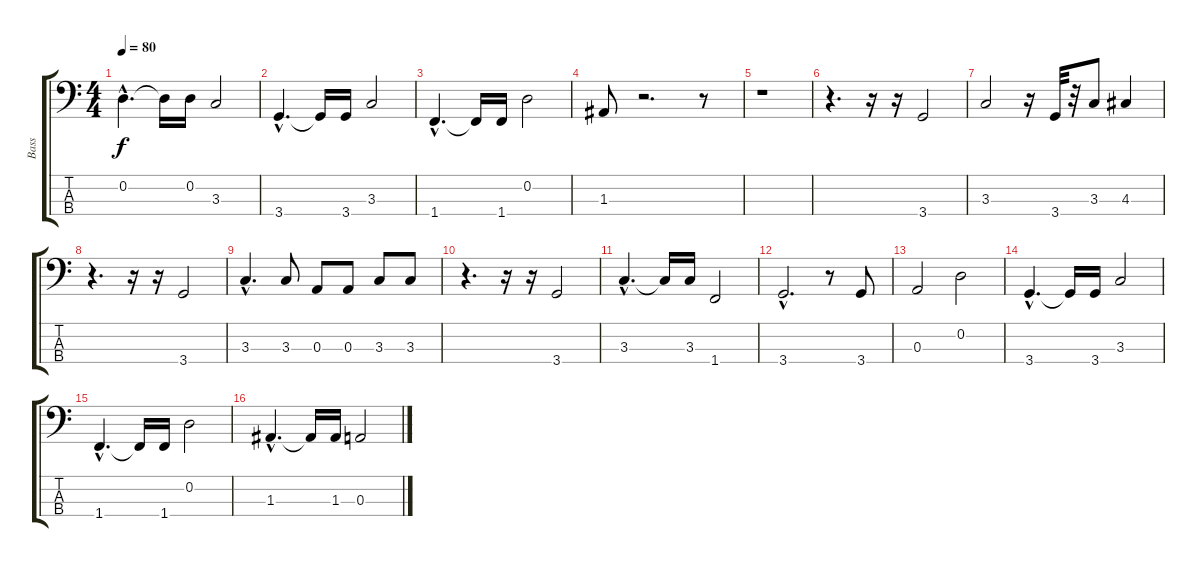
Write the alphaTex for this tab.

\track ("Bass" "Bass") {instrument electricbassfinger}
\staff {score tabs}
\tuning (G2 D2 A1 E1) {hide}
\ts (4 4)
\tempo 80
\clef f4
\ks c
0.2{hac}.4{d dy f} 0.2{t}.16 0.2.16 3.3.2 |
3.4{hac}.4{d} 3.4{t}.16 3.4.16 3.3.2 |
1.4{hac}.4{d} 1.4{t}.16 1.4.16 0.2.2 |
1.3.8 r.2{d} r.8 |
r.1 |
r.4{d} r.16 r.16 3.4.2 |
3.3.2 r.16 3.4.32 r.32 3.3.8 4.3.4 |
r.4{d} r.16 r.16 3.4.2 |
3.3{hac}.4{d} 3.3.8 0.3.8 0.3.8 3.3.8 3.3.8 |
r.4{d} r.16 r.16 3.4.2 |
3.3{hac}.4{d} 3.3{t}.16 3.3.16 1.4.2 |
3.4{hac}.2{d} r.8 3.4.8 |
0.3.2 0.2.2 |
3.4{hac}.4{d} 3.4{t}.16 3.4.16 3.3.2 |
1.4{hac}.4{d} 1.4{t}.16 1.4.16 0.2.2 |
1.3{hac}.4{d} 1.3{t}.16 1.3.16 0.3.2
